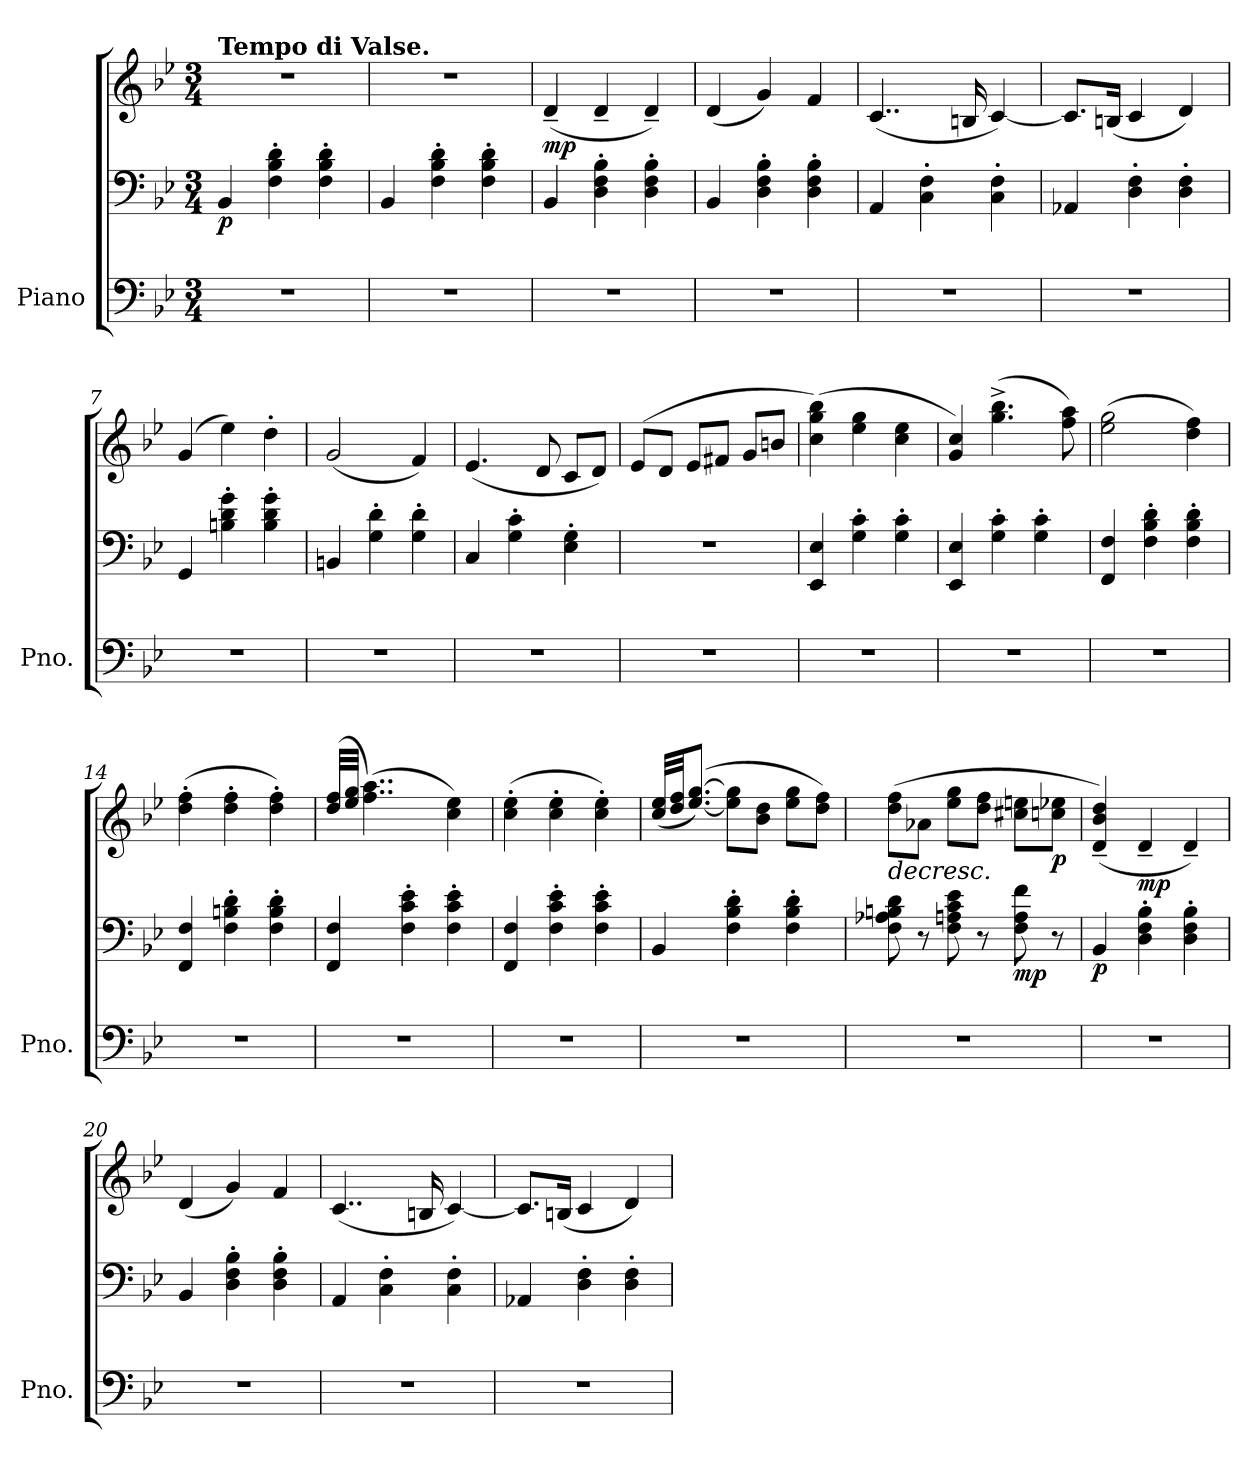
**kern	**kern	**kern	**dynam
*part1	*part1	*part1	*part1
*staff3	*staff2	*staff1	*staff1/2/3
*I"Piano	*	*	*
*I'Pno.	*	*	*
*clefF4	*clefF4	*clefG2	*
*k[b-e-]	*k[b-e-]	*k[b-e-]	*
*M3/4	*M3/4	*M3/4	*
*MM168	*MM168	*MM168	*
=1	=1	=1	=1
!	!	!LO:TX:a:B:t=Tempo di Valse.	!
!	!	!	!LO:DY:b=2
2.r	4BB-/	2.r	p
.	4F\' 4B-\' 4d\'	.	.
.	4F\' 4B-\' 4d\'	.	.
=2	=2	=2	=2
2.r	4BB-/	2.r	.
.	4F\' 4B-\' 4d\'	.	.
.	4F\' 4B-\' 4d\'	.	.
=3	=3	=3	=3
!	!	!	!LO:DY:b
2.r	4BB-/	(<4d~/	mp
.	4D\' 4F\' 4B-\'	4d~/	.
.	4D\' 4F\' 4B-\'	4d~/)	.
=4	=4	=4	=4
2.r	4BB-/	(<4d/	.
.	4D\' 4F\' 4B-\'	4g/)	.
.	4D\' 4F\' 4B-\'	4f/	.
=5	=5	=5	=5
2.r	4AA/	(<4..c/	.
.	4C\' 4F\'	.	.
.	.	16Bn/	.
.	4C\' 4F\'	[4c/)	.
=6	=6	=6	=6
2.r	4AA-X/	8.c/L]	.
.	.	(<16Bn/Jk	.
.	4D\' 4F\'	4c/	.
.	4D\' 4F\'	4d/)	.
=7	=7	=7	=7
2.r	4GG/	(>4g/	.
.	4Bn\' 4d\' 4g\'	4ee-\)	.
.	4B\' 4d\' 4g\'	4dd'\	.
=8	=8	=8	=8
2.r	4BBn/	(<2g/	.
.	4G\' 4d\'	.	.
.	4G\' 4d\'	4f/)	.
=9	=9	=9	=9
2.r	4C/	(<4.e-/	.
.	4G\' 4c\'	.	.
.	.	8d/	.
.	4E-\' 4G\'	8c/L	.
.	.	8d/J)	.
=10	=10	=10	=10
2.r	2.r	(<8e-/L	.
.	.	8d/J	.
.	.	8e-/L	.
.	.	8f#X/J	.
.	.	8g/L	.
.	.	8bn/J	.
=11	=11	=11	=11
2.r	4EE-/ 4E-/	(>4cc\ 4gg\ 4bb-\)	.
.	4G\' 4c\'	4ee-\ 4gg\	.
.	4G\' 4c\'	4cc\ 4ee-\	.
=12	=12	=12	=12
2.r	4EE-/ 4E-/	4g/ 4cc/)	.
.	4G\' 4c\'	(>4.gg\^ 4.bb-\^	.
.	4G\' 4c\'	.	.
.	.	8ff\ 8aa\)	.
!!LO:LB:g=z
=13	=13	=13	=13
2.r	4FF/ 4F/	(>2ee-\ 2gg\	.
.	4F\' 4B-\' 4d\'	.	.
.	4F\' 4B-\' 4d\'	4dd\ 4ff\)	.
=14	=14	=14	=14
2.r	4FF/ 4F/	(>4dd\' 4ff\'	.
.	4F\' 4Bn\' 4d\'	4dd\' 4ff\'	.
.	4F\' 4B\' 4d\'	4dd\' 4ff\')	.
=15	=15	=15	=15
2.r	4FF/ 4F/	(<32dd/ 32ff/LLL	.
.	.	32ee-/ 32gg/JJJ	.
.	.	(>4..ff\ 4..aa\)	.
.	4F\' 4c\' 4e-\'	.	.
.	4F\' 4c\' 4e-\'	4cc\ 4ee-\)	.
=16	=16	=16	=16
2.r	4FF/ 4F/	(>4cc\' 4ee-\'	.
.	4F\' 4c\' 4e-\'	4cc\' 4ee-\'	.
.	4F\' 4c\' 4e-\'	4cc\' 4ee-\')	.
=17	=17	=17	=17
2.r	4BB-/	(<32cc/ 32ee-/LLL	.
.	.	32dd/ 32ff/JJ	.
.	.	(>[8.ee-/ [8.gg/J)	.
.	4F\' 4B-\' 4d\'	8ee-\] 8gg\]L	.
.	.	8b-\ 8dd\J	.
.	4F\' 4B-\' 4d\'	8ee-\ 8gg\L	.
.	.	8dd\ 8ff\J)	.
=18	=18	=18	=18
!	!	!	!LO:HP:b
2.r	8F\ 8A-X\ 8Bn\ 8d\	(>8dd\ 8ff\L	>
.	8r	8a-X\J	.
.	8F\ 8An\ 8c\ 8e-\	8ee-\ 8gg\L	.
.	8r	8dd\ 8ff\J	.
!	!	!	!LO:DY:b=2
.	8F\ 8A\ 8f\	8cc#X\ 8een\L	mp
!	!	!	!LO:DY:n=1:b
.	8r	8ccn\ 8ee-X\J	] p
=19	=19	=19	=19
!	!	!	!LO:DY:b=2
2.r	4BB-/	(<4d/~ 4b-/~ 4dd/~)	p
!	!	!	!LO:DY:b
.	4D\' 4F\' 4B-\'	4d~/	mp
.	4D\' 4F\' 4B-\'	4d~/)	.
=20	=20	=20	=20
2.r	4BB-/	(<4d/	.
.	4D\' 4F\' 4B-\'	4g/)	.
.	4D\' 4F\' 4B-\'	4f/	.
=21	=21	=21	=21
2.r	4AA/	(<4..c/	.
.	4C\' 4F\'	.	.
.	.	16Bn/	.
.	4C\' 4F\'	[4c/)	.
=22	=22	=22	=22
2.r	4AA-X/	8.c/L]	.
.	.	(<16Bn/Jk	.
.	4D\' 4F\'	4c/	.
.	4D\' 4F\'	4d/)	.
=	=	=	=
*-	*-	*-	*-
